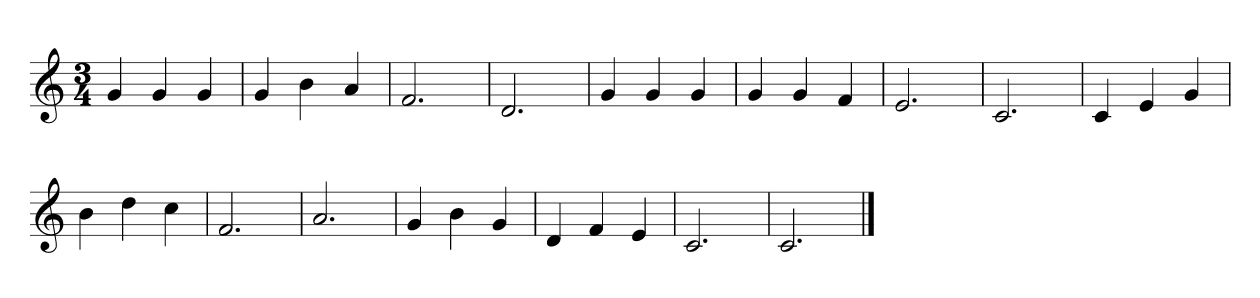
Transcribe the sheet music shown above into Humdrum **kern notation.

**kern
*part1
*staff1
*clefG2
*k[]
*M3/4
*MM110
=1
4g
4g
4g
=
4g
4b
4a
=
2.f
=
2.d
=
4g
4g
4g
=
4g
4g
4f
=
2.e
=
2.c
=
4c
4e
4g
=
4b
4dd
4cc
=
2.f
=
2.a
=
4g
4b
4g
=
4d
4f
4e
=
2.c
=
2.c
==
*-
